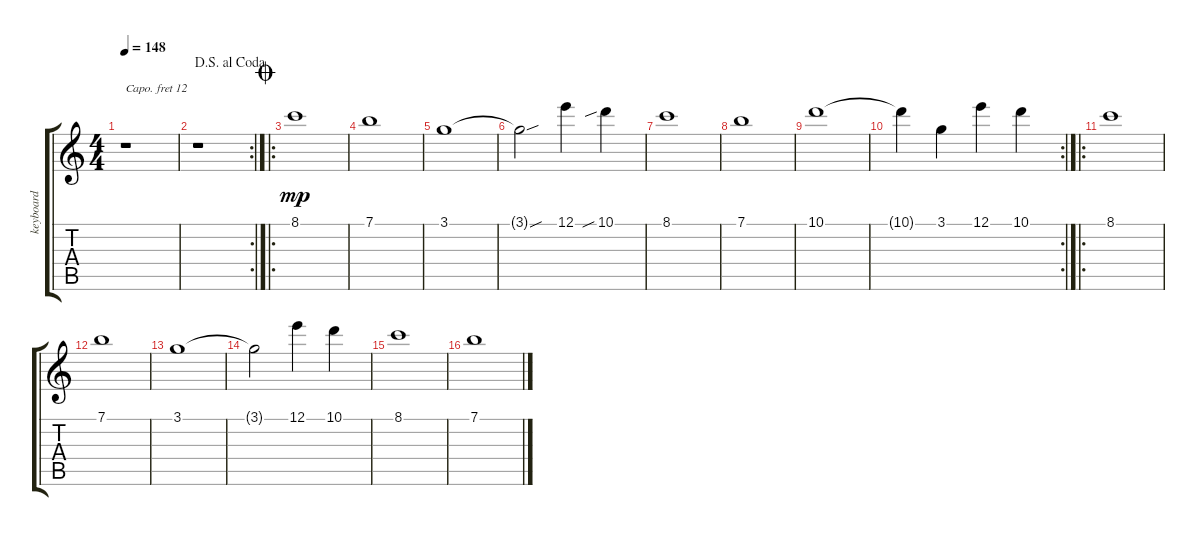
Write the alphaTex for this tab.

\track ("keyboard" "keyboard") {instrument flute}
\staff {score tabs}
\capo 12
\tuning (E4 B3 G3 D3 A2 E2) {hide}
\ts (4 4)
\tempo 148
\clef g2
\ks c
r.1{dy f} |
\rc 2
\jump dalsegnoalcoda
r.1 |
\ro
\jump coda
8.1.1{dy mp} |
7.1.1 |
3.1.1 |
3.1{sou t}.2 12.1.4 10.1{sib}.4 |
8.1.1 |
7.1.1 |
10.1.1 |
\rc 2
10.1{t}.4 3.1.4 12.1.4 10.1.4 |
\ro
8.1.1 |
7.1.1 |
3.1.1 |
3.1{t}.2 12.1.4 10.1.4 |
8.1.1 |
7.1.1
